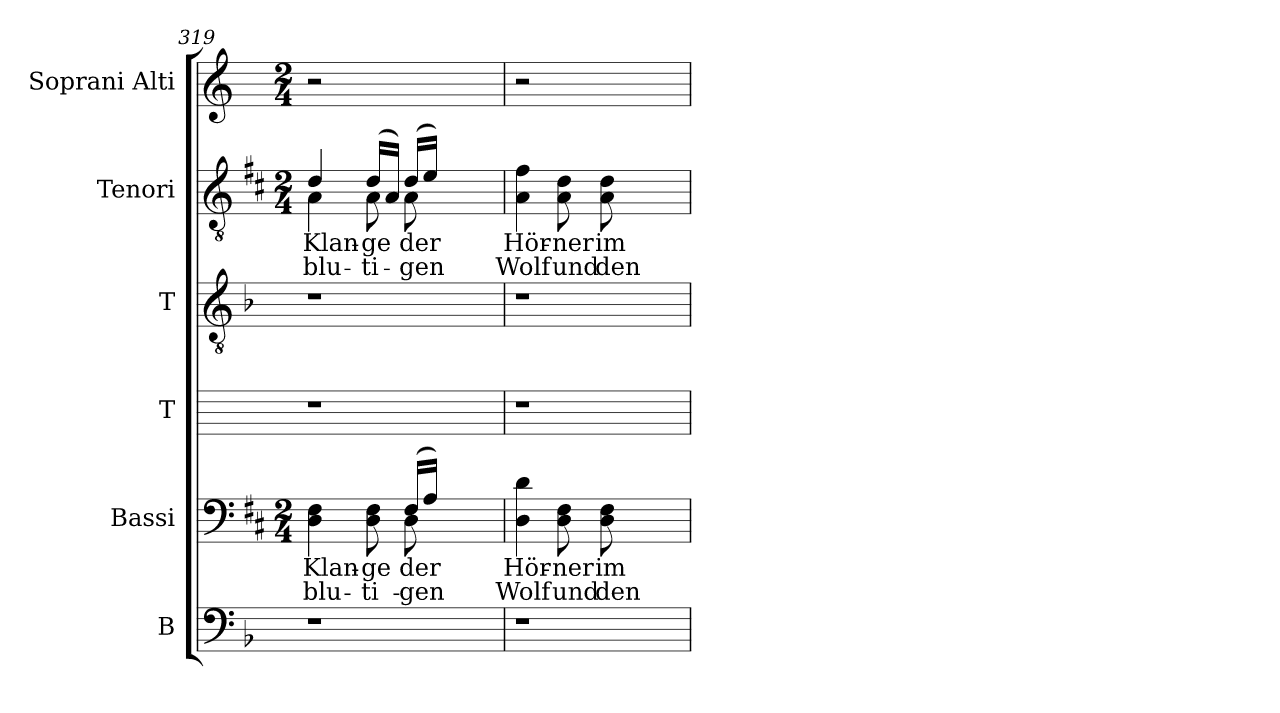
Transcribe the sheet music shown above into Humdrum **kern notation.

**kern	**kern	**text	**text	**kern	**kern	**kern	**text	**text	**kern
*part6	*part5	*part5	*part5	*part4	*part3	*part2	*part2	*part2	*part1
*staff6	*staff5	*staff5	*staff5	*staff4	*staff3	*staff2	*staff2	*staff2	*staff1
*I"B	*I"Bassi	*	*	*I"T	*I"T	*I"Tenori	*	*	*I"Soprani  Alti
*I'B	*I'B	*	*	*I'T	*I'T	*I'T	*	*	*I'S  A
*clefF4	*clefF4	*	*	*	*clefGv2	*clefGv2	*	*	*clefG2
*k[b-]	*k[f#c#]	*	*	*	*k[b-]	*k[f#c#]	*	*	*k[]
*F:	*D:	*	*	*	*F:	*D:	*	*	*C:
*	*M2/4	*	*	*	*	*M2/4	*	*	*M2/4
=319	=319	=319	=319	=319	=319	=319	=319	=319	=319
*	*^	*	*	*	*	*	*	*	*
!	!	!	!LO:LY:b:cj	!LO:LY:b:cj	!	!	!	!LO:LY:b:cj	!LO:LY:b:cj	!
*	*	*	*	*	*	*	*^	*	*	*
1r	4.ryy	4F#\ 4D\	Klan-	-blu-	1r	1r	4d/	4A\	Klan-	-blu-	2r
!	!	!	!LO:LY:b:cj	!LO:LY:b:cj	!	!	!	!	!LO:LY:b:cj	!LO:LY:b:cj	!
.	.	8F#\ 8D\	-ge	ti-	.	.	(>16d/L	8A\	-ge	ti-	.
.	.	.	.	.	.	.	16A/J)	.	.	.	.
!	!	!	!LO:LY:b:cj	!LO:LY:b:cj	!	!	!	!	!LO:LY:b:cj	!LO:LY:b:cj	!
.	(>16F#/L	8D\	-der	gen	.	.	(>16d/L	8A\	-der	gen	.
.	16A/J)	.	.	.	.	.	16e/J)	.	.	.	.
.	2ryy	2ryy	.	.	.	.	2ryy	2ryy	.	.	2ryy
=320	=320	=320	=320	=320	=320	=320	=320	=320	=320	=320	=320
!	!	!	!LO:LY:b:cj	!LO:LY:b:cj	!	!	!	!	!LO:LY:b:cj	!LO:LY:b:cj	!
*	*v	*v	*	*	*	*	*v	*v	*	*	*
1r	4d\ 4D\	Hör-	-Wolf	1r	1r	4f#\ 4A\	Hör-	-Wolf	2r
!	!	!LO:LY:b:cj	!LO:LY:b:cj	!	!	!	!LO:LY:b:cj	!LO:LY:b:cj	!
.	8F#\ 8D\	ner	und	.	.	8d\ 8A\	ner	und	.
!	!	!LO:LY:b:cj	!LO:LY:b:cj	!	!	!	!LO:LY:b:cj	!LO:LY:b:cj	!
.	8F#\ 8D\	im	den	.	.	8d\ 8A\	im	den	.
.	2ryy	.	.	.	.	2ryy	.	.	2ryy
=	=	=	=	=	=	=	=	=	=
*-	*-	*-	*-	*-	*-	*-	*-	*-	*-
